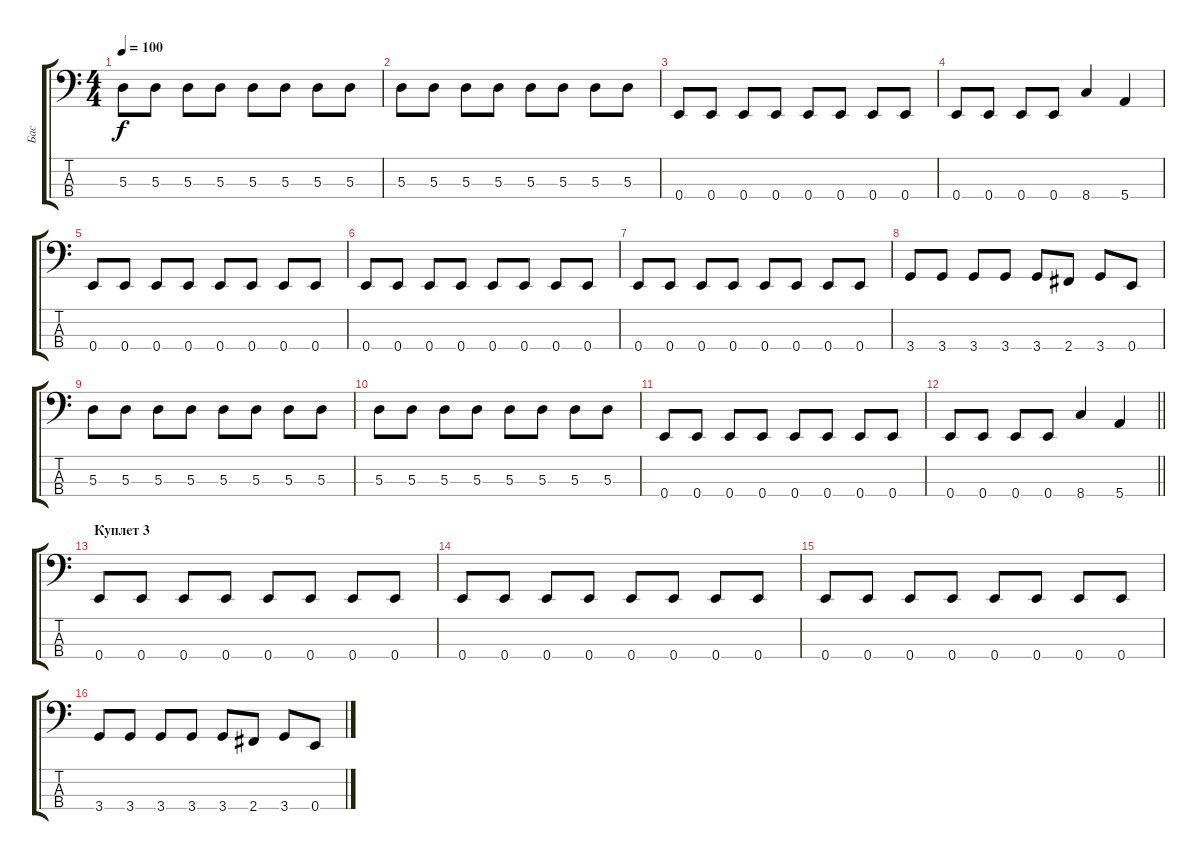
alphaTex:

\track ("Бас" "Бас") {instrument electricbasspick}
\staff {score tabs}
\tuning (G2 D2 A1 E1) {hide}
\ts (4 4)
\tempo 100
\clef f4
\ks c
5.3.8{dy f} 5.3.8 5.3.8 5.3.8 5.3.8 5.3.8 5.3.8 5.3.8 |
5.3.8 5.3.8 5.3.8 5.3.8 5.3.8 5.3.8 5.3.8 5.3.8 |
0.4.8 0.4.8 0.4.8 0.4.8 0.4.8 0.4.8 0.4.8 0.4.8 |
0.4.8 0.4.8 0.4.8 0.4.8 8.4.4 5.4.4 |
0.4.8 0.4.8 0.4.8 0.4.8 0.4.8 0.4.8 0.4.8 0.4.8 |
0.4.8 0.4.8 0.4.8 0.4.8 0.4.8 0.4.8 0.4.8 0.4.8 |
0.4.8 0.4.8 0.4.8 0.4.8 0.4.8 0.4.8 0.4.8 0.4.8 |
3.4.8 3.4.8 3.4.8 3.4.8 3.4.8 2.4.8 3.4.8 0.4.8 |
5.3.8 5.3.8 5.3.8 5.3.8 5.3.8 5.3.8 5.3.8 5.3.8 |
5.3.8 5.3.8 5.3.8 5.3.8 5.3.8 5.3.8 5.3.8 5.3.8 |
0.4.8 0.4.8 0.4.8 0.4.8 0.4.8 0.4.8 0.4.8 0.4.8 |
\barLineRight lightlight
0.4.8 0.4.8 0.4.8 0.4.8 8.4.4 5.4.4 |
\section ("" "Куплет 3")
0.4.8 0.4.8 0.4.8 0.4.8 0.4.8 0.4.8 0.4.8 0.4.8 |
0.4.8 0.4.8 0.4.8 0.4.8 0.4.8 0.4.8 0.4.8 0.4.8 |
0.4.8 0.4.8 0.4.8 0.4.8 0.4.8 0.4.8 0.4.8 0.4.8 |
3.4.8 3.4.8 3.4.8 3.4.8 3.4.8 2.4.8 3.4.8 0.4.8
